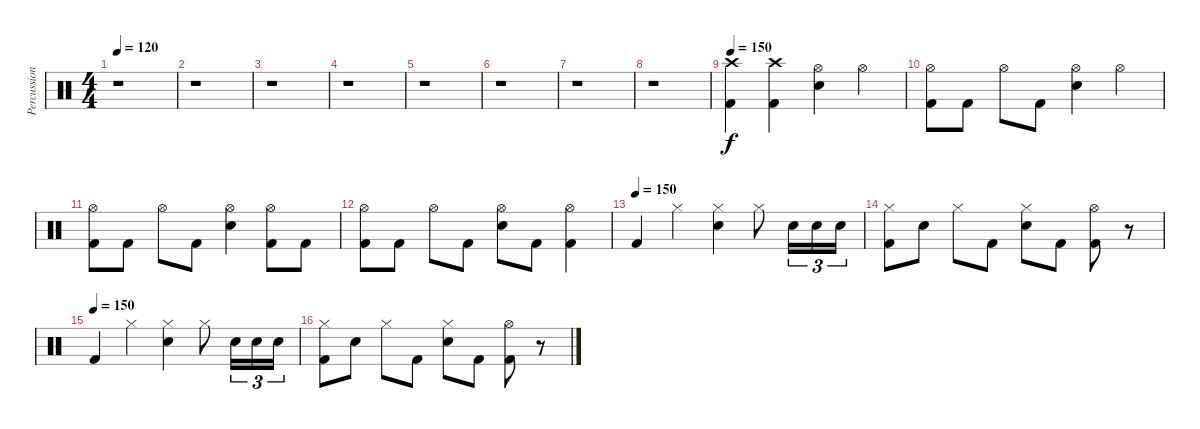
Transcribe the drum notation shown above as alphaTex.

\track ("Percussion" "Percussion") {instrument percussion}
\staff {score}
\articulation defaults
\ts (4 4)
\tempo 120
\clef neutral
\ks c
r.1{dy f} |
r.1 |
r.1 |
r.1 |
r.1 |
r.1 |
r.1 |
r.1 |
\tempo 150
("Crash high (hit)" "Kick (hit) 2").4 ("Crash high (hit)" "Kick (hit) 2").4 ("Hi-Hat (open)" "Electric Snare (hit)").4 "Hi-Hat (open)".4 |
("Hi-Hat (open)" "Kick (hit) 2").8 "Kick (hit) 2".8 "Hi-Hat (open)".8 "Kick (hit) 2".8 ("Hi-Hat (open)" "Electric Snare (hit)").4 "Hi-Hat (open)".4 |
("Hi-Hat (open)" "Kick (hit) 2").8 "Kick (hit) 2".8 "Hi-Hat (open)".8 "Kick (hit) 2".8 ("Hi-Hat (open)" "Electric Snare (hit)").4 ("Hi-Hat (open)" "Kick (hit) 2").8 "Kick (hit) 2".8 |
("Hi-Hat (open)" "Kick (hit) 2").8 "Kick (hit) 2".8 "Hi-Hat (open)".8 "Kick (hit) 2".8 ("Hi-Hat (open)" "Electric Snare (hit)").8 "Kick (hit) 2".8 ("Hi-Hat (open)" "Kick (hit) 2").4 |
\tempo (150)
"Kick (hit) 2".4 "Hi-Hat (closed)".4 ("Hi-Hat (closed)" "Electric Snare (hit)").4 "Hi-Hat (closed)".8 "Electric Snare (hit)".16{tu (3 2)} "Electric Snare (hit)".16{tu (3 2)} "Electric Snare (hit)".16{tu (3 2)} |
("Hi-Hat (closed)" "Kick (hit) 2").8 "Electric Snare (hit)".8 "Hi-Hat (closed)".8 "Kick (hit) 2".8 ("Hi-Hat (closed)" "Electric Snare (hit)").8 "Kick (hit) 2".8 ("Hi-Hat (open)" "Kick (hit) 2").8 r.8 |
\tempo (150)
"Kick (hit) 2".4 "Hi-Hat (closed)".4 ("Hi-Hat (closed)" "Electric Snare (hit)").4 "Hi-Hat (closed)".8 "Electric Snare (hit)".16{tu (3 2)} "Electric Snare (hit)".16{tu (3 2)} "Electric Snare (hit)".16{tu (3 2)} |
("Hi-Hat (closed)" "Kick (hit) 2").8 "Electric Snare (hit)".8 "Hi-Hat (closed)".8 "Kick (hit) 2".8 ("Hi-Hat (closed)" "Electric Snare (hit)").8 "Kick (hit) 2".8 ("Hi-Hat (open)" "Kick (hit) 2").8 r.8
